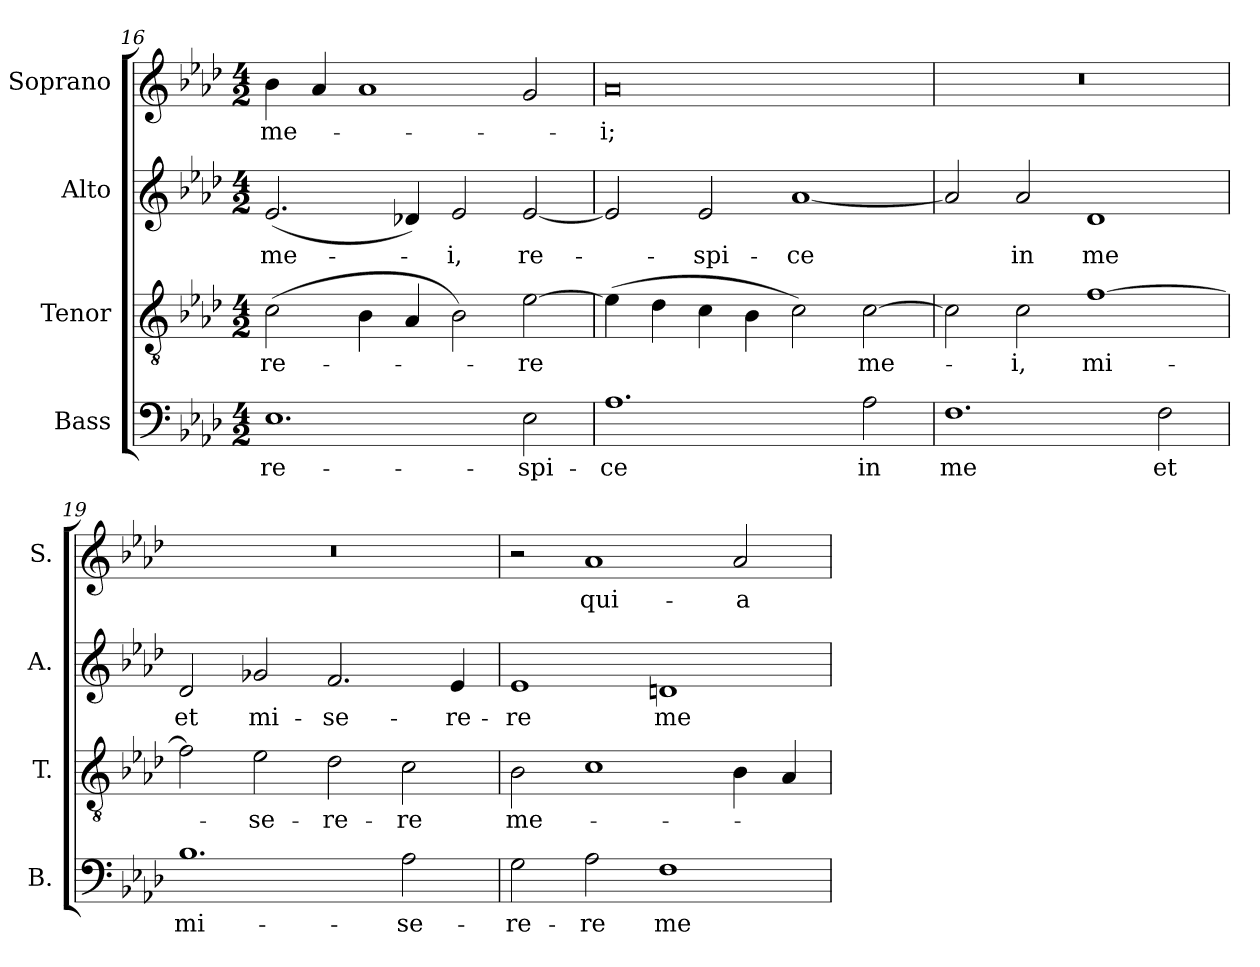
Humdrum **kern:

**kern	**text	**kern	**text	**kern	**text	**kern	**text
*part4	*part4	*part3	*part3	*part2	*part2	*part1	*part1
*staff4	*staff4	*staff3	*staff3	*staff2	*staff2	*staff1	*staff1
*I"Bass	*	*I"Tenor	*	*I"Alto	*	*I"Soprano	*
*I'B.	*	*I'T.	*	*I'A.	*	*I'S.	*
!!LO:LB:g=z
*clefF4	*	*clefGv2	*	*clefG2	*	*clefG2	*
*	*	*ITrd7c12	*	*	*	*	*
*k[b-e-a-d-]	*	*k[b-e-a-d-]	*	*k[b-e-a-d-]	*	*k[b-e-a-d-]	*
*A-:	*	*A-:	*	*A-:	*	*A-:	*
*M4/2	*	*M4/2	*	*M4/2	*	*M4/2	*
=16	=16	=16	=16	=16	=16	=16	=16
!	!LO:LY:b:color=#000000	!	!	!	!	!	!
!	!	!	!LO:LY:b:color=#000000	!	!	!	!
!	!	!	!	!	!LO:LY:b:color=#000000	!	!
!	!	!	!	!	!	!	!LO:LY:b:color=#000000
1.E-i	re-	(2Ci\	-re-	(2.e-i/	me-	4b-i\	me-
.	.	.	.	.	.	4a-i/	.
.	.	4BB-i\	.	.	.	1a-i	.
.	.	4AA-i/	.	4d-Xi/)	.	.	.
!	!	!	!	!	!LO:LY:b:color=#000000	!	!
.	.	2BB-i\)	.	2e-i/	-i,	.	.
!	!LO:LY:b:color=#000000	!	!	!	!	!	!
!	!	!	!LO:LY:b:color=#000000	!	!	!	!
!	!	!	!	!	!LO:LY:b:color=#000000	!	!
2E-i\	-spi-	[2E-i\	-re	[2e-i/	re-	2gi/	.
=17	=17	=17	=17	=17	=17	=17	=17
!	!LO:LY:b:color=#000000	!	!	!	!	!	!
!	!	!	!	!	!	!	!LO:LY:b:color=#000000
1.A-i	-ce	(4E-i\]	.	2e-i/]	.	0a-i	-i;
.	.	4D-i\	.	.	.	.	.
!	!	!	!	!	!LO:LY:b:color=#000000	!	!
.	.	4Ci\	.	2e-i/	-spi-	.	.
.	.	4BB-i\	.	.	.	.	.
!	!	!	!	!	!LO:LY:b:color=#000000	!	!
.	.	2Ci\)	.	[1a-i	-ce	.	.
!	!LO:LY:b:color=#000000	!	!	!	!	!	!
!	!	!	!LO:LY:b:color=#000000	!	!	!	!
2A-i\	in	[2Ci\	me-	.	.	.	.
=18	=18	=18	=18	=18	=18	=18	=18
!	!LO:LY:b:color=#000000	!	!	!	!	!LO:N:vis=1	!
1.Fi	me	2Ci\]	.	2a-i/]	.	0r	.
!	!	!	!LO:LY:b:color=#000000	!	!	!	!
!	!	!	!	!	!LO:LY:b:color=#000000	!	!
.	.	2Ci\	-i,	2a-i/	in	.	.
!	!	!	!LO:LY:b:color=#000000	!	!	!	!
!	!	!	!	!	!LO:LY:b:color=#000000	!	!
.	.	[1Fi	mi-	1d-i	me	.	.
!	!LO:LY:b:color=#000000	!	!	!	!	!	!
2Fi\	et	.	.	.	.	.	.
=19	=19	=19	=19	=19	=19	=19	=19
!	!LO:LY:b:color=#000000	!	!	!	!	!	!
!	!	!	!	!	!LO:LY:b:color=#000000	!LO:N:vis=1	!
1.B-i	mi-	2Fi\]	.	2d-i/	et	0r	.
!	!	!	!LO:LY:b:color=#000000	!	!	!	!
!	!	!	!	!	!LO:LY:b:color=#000000	!	!
.	.	2E-i\	-se-	2g-Xi/	mi-	.	.
!	!	!	!LO:LY:b:color=#000000	!	!	!	!
!	!	!	!	!	!LO:LY:b:color=#000000	!	!
.	.	2D-i\	-re-	2.fi/	-se-	.	.
!	!LO:LY:b:color=#000000	!	!	!	!	!	!
!	!	!	!LO:LY:b:color=#000000	!	!	!	!
2A-i\	-se-	2Ci\	-re	.	.	.	.
!	!	!	!	!	!LO:LY:b:color=#000000	!	!
.	.	.	.	4e-i/	-re-	.	.
=20	=20	=20	=20	=20	=20	=20	=20
!	!LO:LY:b:color=#000000	!	!	!	!	!	!
!	!	!	!LO:LY:b:color=#000000	!	!	!	!
!	!	!	!	!	!LO:LY:b:color=#000000	!	!
2Gi\	-re-	2BB-i\	me-	1e-i	-re	2r	.
!	!LO:LY:b:color=#000000	!	!	!	!	!	!
!	!	!	!	!	!	!	!LO:LY:b:color=#000000
2A-i\	-re	1Ci	.	.	.	1a-i	qui-
!	!LO:LY:b:color=#000000	!	!	!	!	!	!
!	!	!	!	!	!LO:LY:b:color=#000000	!	!
1Fi	me-	.	.	1dni	me-	.	.
!	!	!	!	!	!	!	!LO:LY:b:color=#000000
.	.	4BB-i\	.	.	.	2a-i/	-a
.	.	4AA-i/	.	.	.	.	.
=	=	=	=	=	=	=	=
*-	*-	*-	*-	*-	*-	*-	*-
